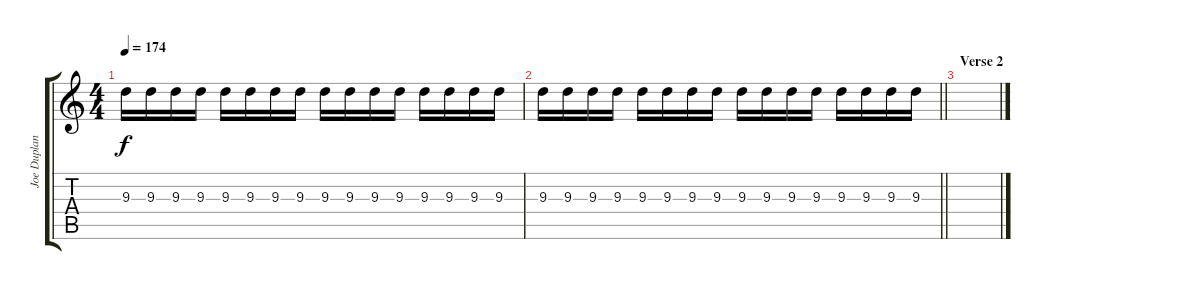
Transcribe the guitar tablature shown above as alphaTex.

\track ("Joe Duplantier - LEAD GUITAR" "Joe Duplan") {instrument distortionguitar}
\staff {score tabs}
\tuning (D4 A3 F3 C3 G2 C2) {hide}
\ts (4 4)
\tempo 174
\clef g2
\ks c
9.3.16{dy f} 9.3.16 9.3.16 9.3.16 9.3.16 9.3.16 9.3.16 9.3.16 9.3.16 9.3.16 9.3.16 9.3.16 9.3.16 9.3.16 9.3.16 9.3.16 |
\barLineRight lightlight
9.3.16 9.3.16 9.3.16 9.3.16 9.3.16 9.3.16 9.3.16 9.3.16 9.3.16 9.3.16 9.3.16 9.3.16 9.3.16 9.3.16 9.3.16 9.3.16 |
\section ("" "Verse 2")
